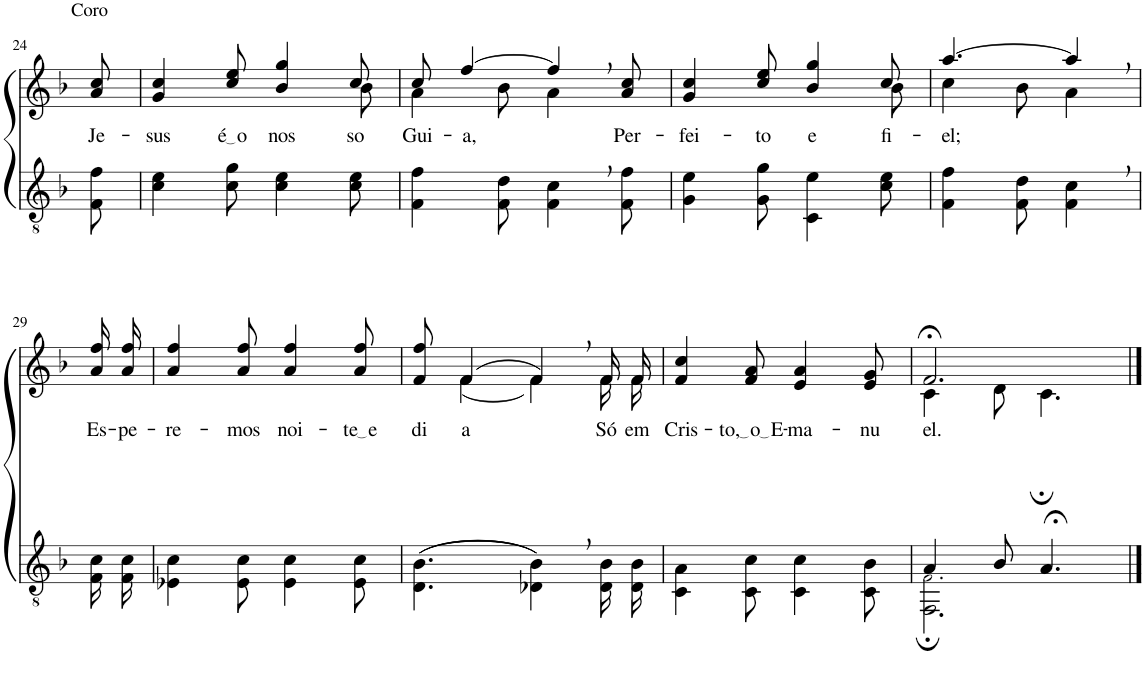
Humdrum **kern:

**kern	**kern	**text
*part2	*part1	*part1
*staff2	*staff1	*staff1
*I"Parte III e IV	*I"Parte I e II	*
!!LO:PB:g=z
*clefGv2	*clefG2	*
*Trd3c5	*Trd3c5	*
*k[b-]	*k[b-]	*
*M6/8	*M6/8	*
=24	=24	=24
!	!LO:TX:a:t=Coro	!
!	!	!LO:LY:b
8F\ 8f\	8a/ 8cc/	Je-
=25	=25	=25
!	!	!LO:LY:b
*	*^	*
4c\ 4e\	4g/ 4cc/	8ryy	-sus
!	!	!	!LO:LY:b
*	*v	*v	*
8c\ 8g\	8cc/ 8ee/	é o
!	!	!LO:LY:b
4c\ 4e\	4b-/ 4gg/	nos-
*	*^	*
!	!	!	!LO:LY:b
8c\ 8e\	8cc/	8b-\	-so
=26	=26	=26	=26
!	!	!	!LO:LY:b
4F\ 4f\	8cc/	4a\	Gui-
!	!	!	!LO:LY:b
.	[4ff/	.	-a,
8F\ 8d\	.	8b-\	.
4F\, 4c\,	4ff,/]	4a\	.
!	!	!	!LO:LY:b
8F\ 8f\	8a/ 8cc/	8ryy	Per-
=27	=27	=27	=27
!	!	!	!LO:LY:b
4G\ 4e\	4g/ 4cc/	8ryy	-fei-
!	!	!	!LO:LY:b
*	*v	*v	*
8G\ 8g\	8cc/ 8ee/	-to
!	!	!LO:LY:b
4C\ 4e\	4b-/ 4gg/	e
*	*^	*
!	!	!	!LO:LY:b
8c\ 8e\	8cc/	8b-\	fi-
=28	=28	=28	=28
!	!	!	!LO:LY:b
4F\ 4f\	[4.aa/	4cc\	-el;
8F\ 8d\	.	8b-\	.
4F\, 4c\,	4aa,/]	4a\	.
!!LO:LB:g=z
=29	=29	=29	=29
!	!	!	!LO:LY:b
*	*v	*v	*
16F/ 16c/LL	16a\ 16ff\LL	Es-
!	!	!LO:LY:b
16F/ 16c/JJ	16a\ 16ff\JJ	-pe-
=30	=30	=30
!	!	!LO:LY:b
4E-X\ 4c\	4a/ 4ff/	-re-
!	!	!LO:LY:b
8E-\ 8c\	8a/ 8ff/	-mos
!	!	!LO:LY:b
4E-\ 4c\	4a/ 4ff/	noi-
!	!	!LO:LY:b
8E-\ 8c\	8a/ 8ff/	te e
=31	=31	=31
!	!	!LO:LY:b
*	*^	*
((4.D\ 4.B-\	8f/ 8ff/	8ryy	di-
!	!	!	!LO:LY:b
.	(4f/	[4f\	-a
4D-X\, 4B-\,))	4f,/)	4f\]	.
!	!	!	!LO:LY:b
16D-/ 16B-/LL	16f/LL	16f\LL	Só
!	!	!	!LO:LY:b
16D-/ 16B-/JJ	16f/JJ	16f\JJ	em
=32	=32	=32	=32
!	!	!	!LO:LY:b
*	*v	*v	*
4C\ 4A\	4f/ 4cc/	Cris-
!	!	!LO:LY:b
8C\ 8c\	8f/ 8a/	to, o E
!	!	!LO:LY:b
4C\ 4c\	4e/ 4a/	-ma-
!	!	!LO:LY:b
8C\ 8B-\	8e/ 8g/	-nu-
=33	=33	=33
*^	*^	*
!	!	!	!	!LO:LY:b
4A/	2.FF\; 2.F!\;	2.f;</	4c\	-el.
8B-/	.	.	8d\	.
4.A;</	.	.	4.c;\	.
*v	*v	*	*	*
*	*v	*v	*
==	==	==
*-	*-	*-
